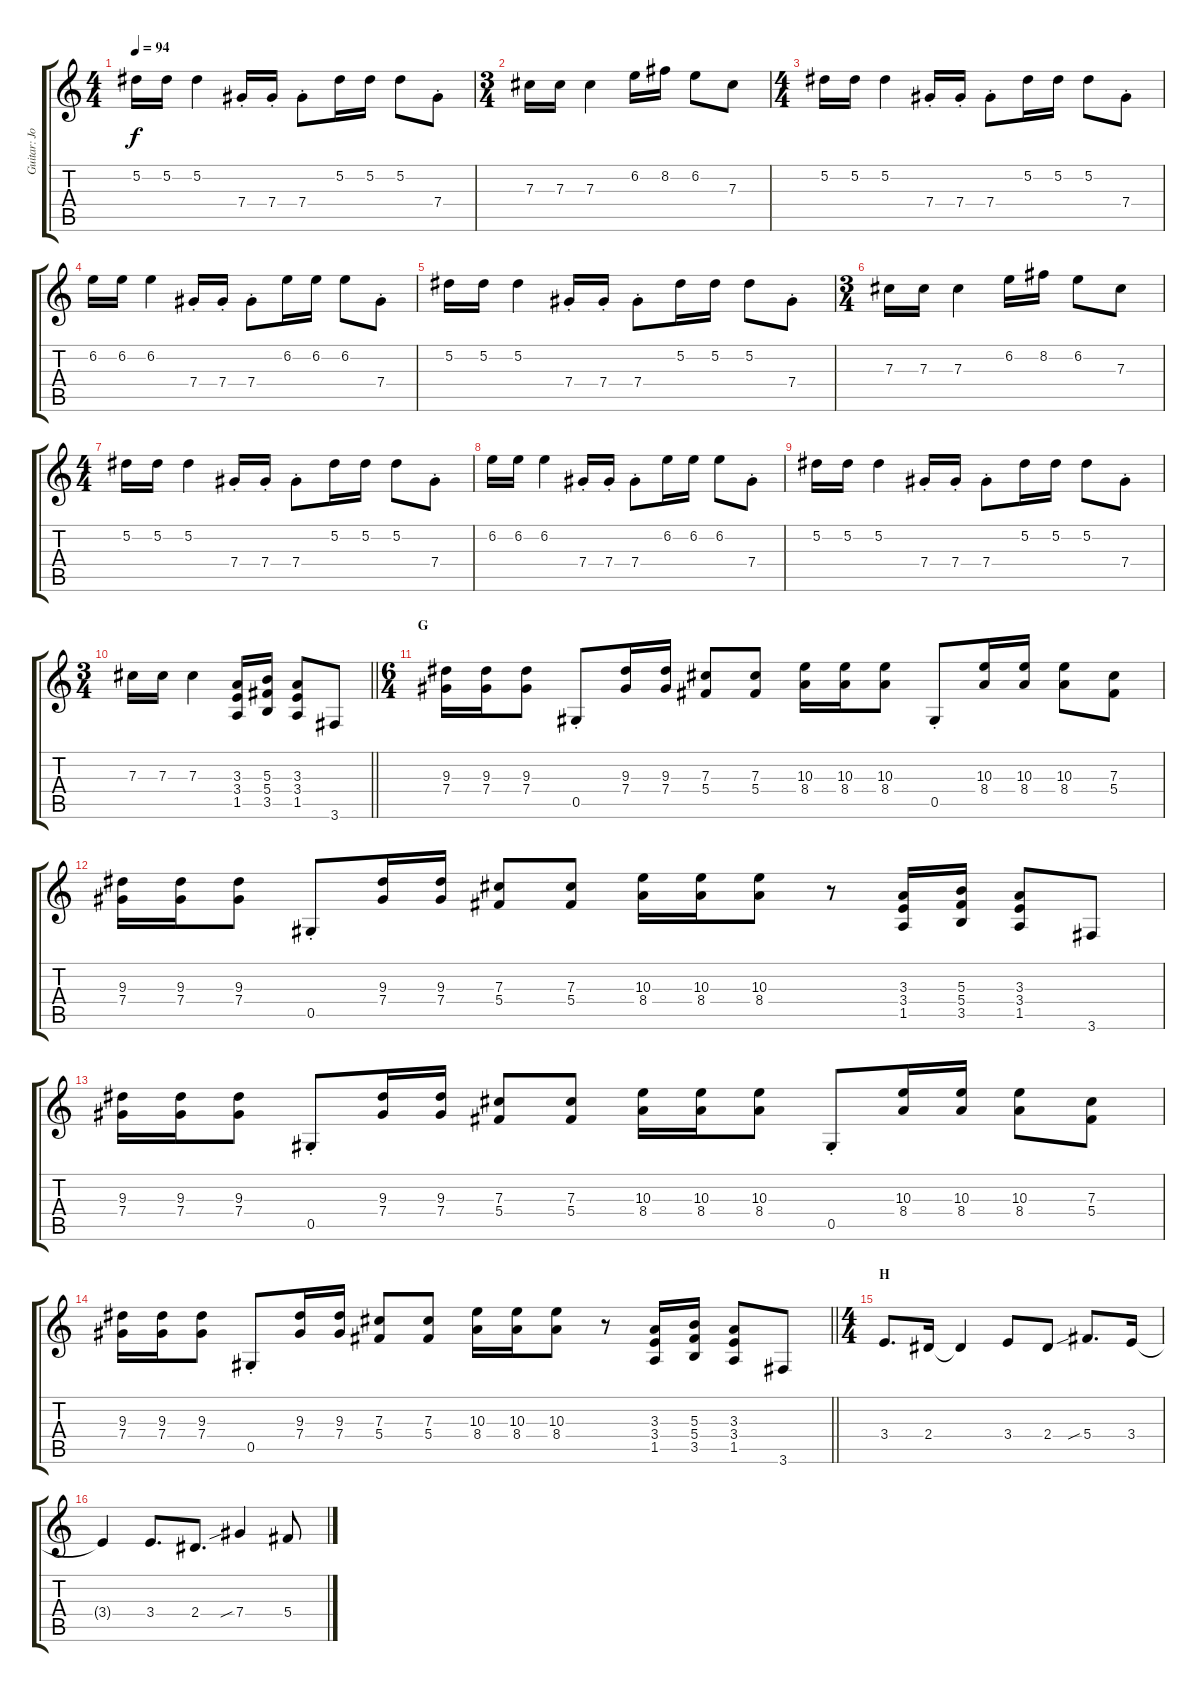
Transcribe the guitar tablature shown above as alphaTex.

\track ("Guitar: Jon" "Guitar: Jo") {instrument distortionguitar}
\staff {score tabs}
\tuning (Eb4 Bb3 Gb3 Db3 Ab2 Eb2) {hide}
\ts (4 4)
\tempo 94
\clef g2
\ks c
5.2.16{dy f} 5.2.16 5.2.4 7.4{st}.16 7.4{st}.16 7.4{st}.8 5.2.16 5.2.16 5.2.8 7.4{st}.8 |
\ts (3 4)
7.3.16 7.3.16 7.3.4 6.2.16 8.2.16 6.2.8 7.3.8 |
\ts (4 4)
5.2.16 5.2.16 5.2.4 7.4{st}.16 7.4{st}.16 7.4{st}.8 5.2.16 5.2.16 5.2.8 7.4{st}.8 |
6.2.16 6.2.16 6.2.4 7.4{st}.16 7.4{st}.16 7.4{st}.8 6.2.16 6.2.16 6.2.8 7.4{st}.8 |
5.2.16 5.2.16 5.2.4 7.4{st}.16 7.4{st}.16 7.4{st}.8 5.2.16 5.2.16 5.2.8 7.4{st}.8 |
\ts (3 4)
7.3.16 7.3.16 7.3.4 6.2.16 8.2.16 6.2.8 7.3.8 |
\ts (4 4)
5.2.16 5.2.16 5.2.4 7.4{st}.16 7.4{st}.16 7.4{st}.8 5.2.16 5.2.16 5.2.8 7.4{st}.8 |
6.2.16 6.2.16 6.2.4 7.4{st}.16 7.4{st}.16 7.4{st}.8 6.2.16 6.2.16 6.2.8 7.4{st}.8 |
5.2.16 5.2.16 5.2.4 7.4{st}.16 7.4{st}.16 7.4{st}.8 5.2.16 5.2.16 5.2.8 7.4{st}.8 |
\ts (3 4)
\barLineRight lightlight
7.3.16 7.3.16 7.3.4 (3.3 3.4 1.5).16 (5.3 5.4 3.5).16 (3.3 3.4 1.5).8 3.6.8 |
\ts (6 4)
\section ("" "G")
(9.3 7.4).16 (9.3 7.4).16 (9.3 7.4).8 0.5{st}.8 (9.3 7.4).16 (9.3 7.4).16 (7.3 5.4).8 (7.3 5.4).8 (10.3 8.4).16 (10.3 8.4).16 (10.3 8.4).8 0.5{st}.8 (10.3 8.4).16 (10.3 8.4).16 (10.3 8.4).8 (7.3 5.4).8 |
(9.3 7.4).16 (9.3 7.4).16 (9.3 7.4).8 0.5{st}.8 (9.3 7.4).16 (9.3 7.4).16 (7.3 5.4).8 (7.3 5.4).8 (10.3 8.4).16 (10.3 8.4).16 (10.3 8.4).8 r.8 (3.3 3.4 1.5).16 (5.3 5.4 3.5).16 (3.3 3.4 1.5).8 3.6.8 |
(9.3 7.4).16 (9.3 7.4).16 (9.3 7.4).8 0.5{st}.8 (9.3 7.4).16 (9.3 7.4).16 (7.3 5.4).8 (7.3 5.4).8 (10.3 8.4).16 (10.3 8.4).16 (10.3 8.4).8 0.5{st}.8 (10.3 8.4).16 (10.3 8.4).16 (10.3 8.4).8 (7.3 5.4).8 |
\barLineRight lightlight
(9.3 7.4).16 (9.3 7.4).16 (9.3 7.4).8 0.5{st}.8 (9.3 7.4).16 (9.3 7.4).16 (7.3 5.4).8 (7.3 5.4).8 (10.3 8.4).16 (10.3 8.4).16 (10.3 8.4).8 r.8 (3.3 3.4 1.5).16 (5.3 5.4 3.5).16 (3.3 3.4 1.5).8 3.6.8 |
\ts (4 4)
\section ("" "H")
3.4.8{d} 2.4.16 2.4{t}.4 3.4.8 2.4.8 5.4{sib}.8{d} 3.4.16 |
3.4{t}.4 3.4.8{d} 2.4.8{d} 7.4{sib}.4 5.4.8
